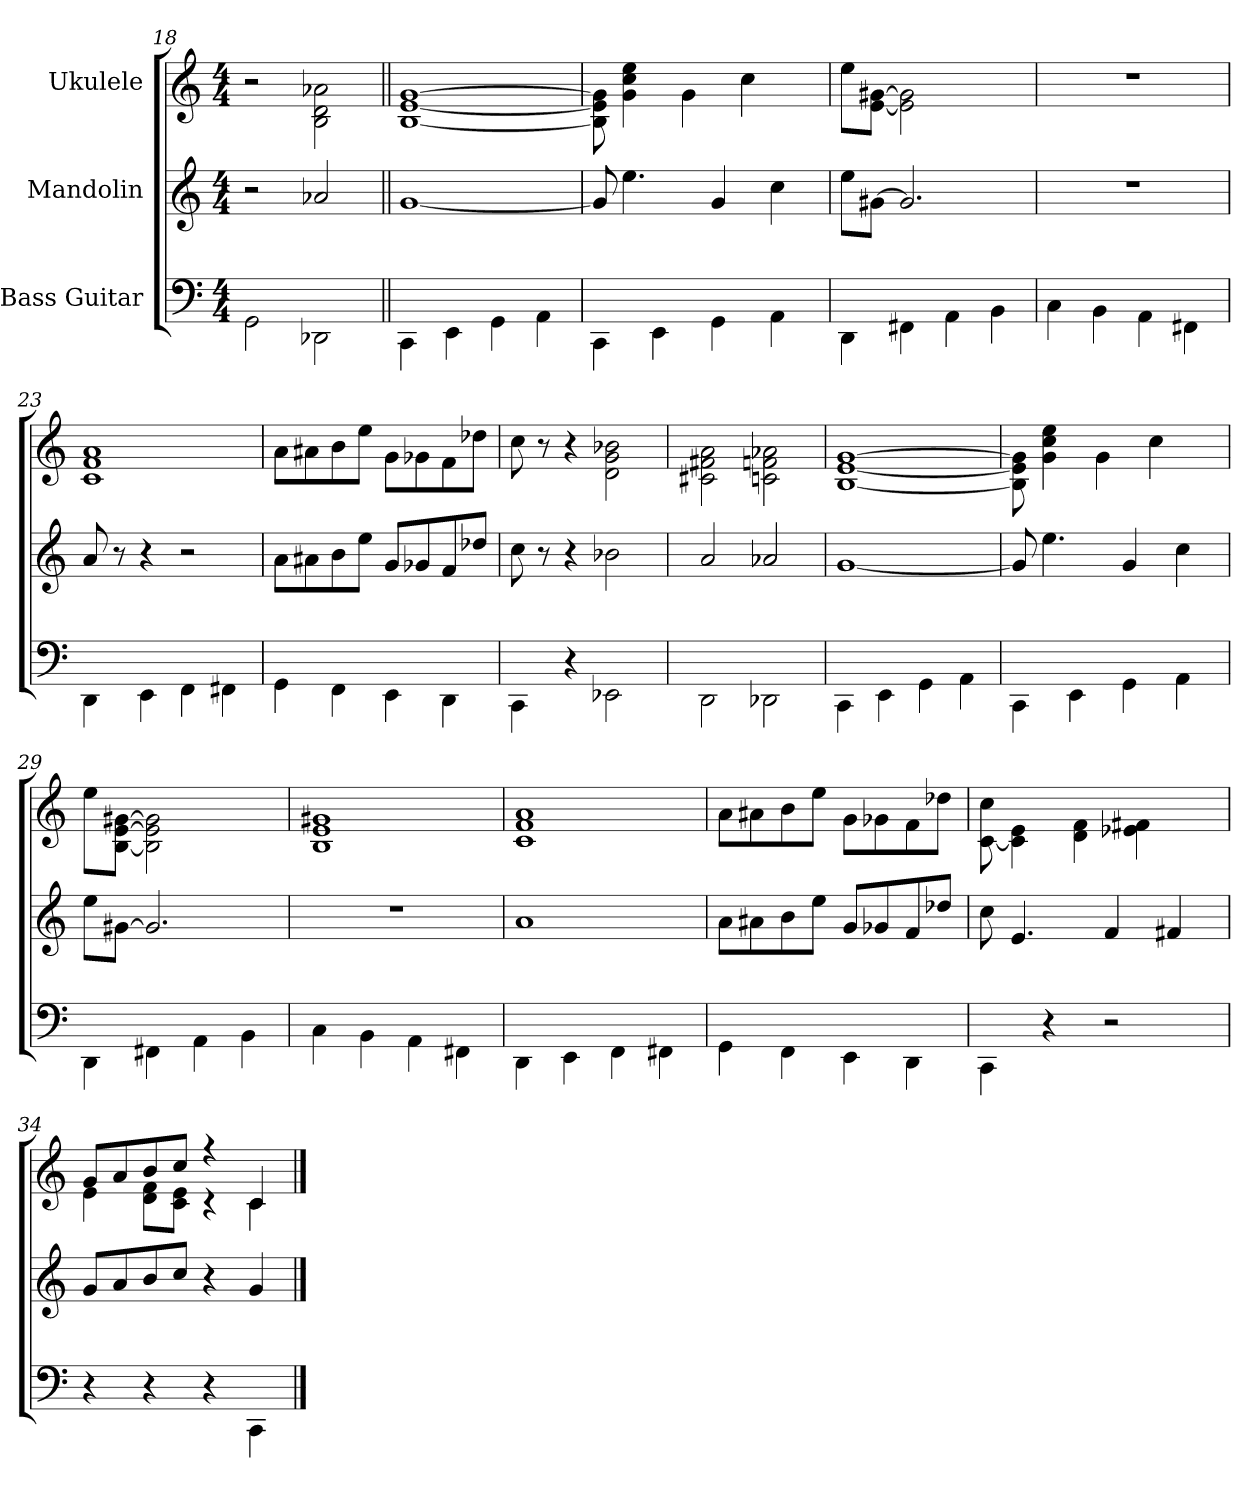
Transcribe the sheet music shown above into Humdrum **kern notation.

**kern	**kern	**kern
*part3	*part2	*part1
*staff3	*staff2	*staff1
*I"Bass Guitar	*I"Mandolin	*I"Ukulele
*	*clefG2	*
*k[]	*k[]	*k[]
*M4/4	*M4/4	*M4/4
=18	=18	=18
2GG\	2r	2r
2DD-\	2a-X/	2B\ 2d\ 2a-\
=19||	=19||	=19||
4CC\	[1g	[1B [1e [1g
4EE\	.	.
4GG\	.	.
4AA\	.	.
!!LO:LB:g=z
=20	=20	=20
4CC\	8g/]	8B\] 8e\] 8g\]
.	4.ee\	4g\ 4cc\ 4ee\
4EE\	.	.
.	.	4g\
4GG\	4g/	.
.	.	4cc\
4AA\	4cc\	.
.	.	8ryy
=21	=21	=21
4DD\	8ee\L	8ee\L
.	[8g#X\J	[8e\ [8g#\J
4FF#\	2.g#/]	2e\] 2g#\]
4AA\	.	.
4BB\	.	4ryy
=22	=22	=22
4C\	1r	1r
4BB\	.	.
4AA\	.	.
4FF#\	.	.
=23	=23	=23
4DD\	8a/	1c 1f 1a
.	8r	.
4EE\	4r	.
4FF\	2r	.
4FF#\	.	.
=24	=24	=24
4GG\	8a\L	8a\L
.	8a#X\	8a#\
4FF\	8b\	8b\
.	8ee\J	8ee\J
4EE\	8g/L	8g\L
.	8g-X/	8g-\
4DD\	8f/	8f\
.	8dd-X/J	8dd-\J
!!LO:LB:g=z
=25	=25	=25
4CC\	8cc\	8cc\
.	8r	8r
4r	4r	4r
2EE-\	2b-X\	2d\ 2g\ 2b-\
=26	=26	=26
2DD\	2a/	2c#\ 2f#\ 2a\
2DD-\	2a-X/	2c\ 2f\ 2a-\
=27	=27	=27
4CC\	[1g	[1B [1e [1g
4EE\	.	.
4GG\	.	.
4AA\	.	.
=28	=28	=28
4CC\	8g/]	8B\] 8e\] 8g\]
.	4.ee\	4g\ 4cc\ 4ee\
4EE\	.	.
.	.	4g\
4GG\	4g/	.
.	.	4cc\
4AA\	4cc\	.
.	.	8ryy
=29	=29	=29
4DD\	8ee\L	8ee\L
.	[8g#X\J	[8B\ [8e\ [8g#\J
4FF#\	2.g#/]	2B\] 2e\] 2g#\]
4AA\	.	.
4BB\	.	4ryy
!!LO:LB:g=z
=30	=30	=30
4C\	1r	1B 1e 1g#
4BB\	.	.
4AA\	.	.
4FF#\	.	.
=31	=31	=31
4DD\	1a	1c 1f 1a
4EE\	.	.
4FF\	.	.
4FF#\	.	.
=32	=32	=32
4GG\	8a\L	8a\L
.	8a#X\	8a#\
4FF\	8b\	8b\
.	8ee\J	8ee\J
4EE\	8g/L	8g\L
.	8g-X/	8g-\
4DD\	8f/	8f\
.	8dd-X/J	8dd-\J
=33	=33	=33
4CC\	8cc\	[8c\ 8cc\
.	4.e/	4c\] 4e\
4r	.	.
.	.	4d\ 4f\
2r	4f/	.
.	.	4e-\ 4f#\
.	4f#X/	.
.	.	8ryy
=34	=34	=34
*	*	*^
4r	8g/L	8g/L	4e\
.	8a/	8a/	.
4r	8b/	8b/	8d\ 8f\L
.	8cc/J	8cc/J	8c\ 8e\J
4r	4r	4r	4r
4CC\	4g/	4c/	4c\
*	*	*v	*v
==	==	==
*-	*-	*-
